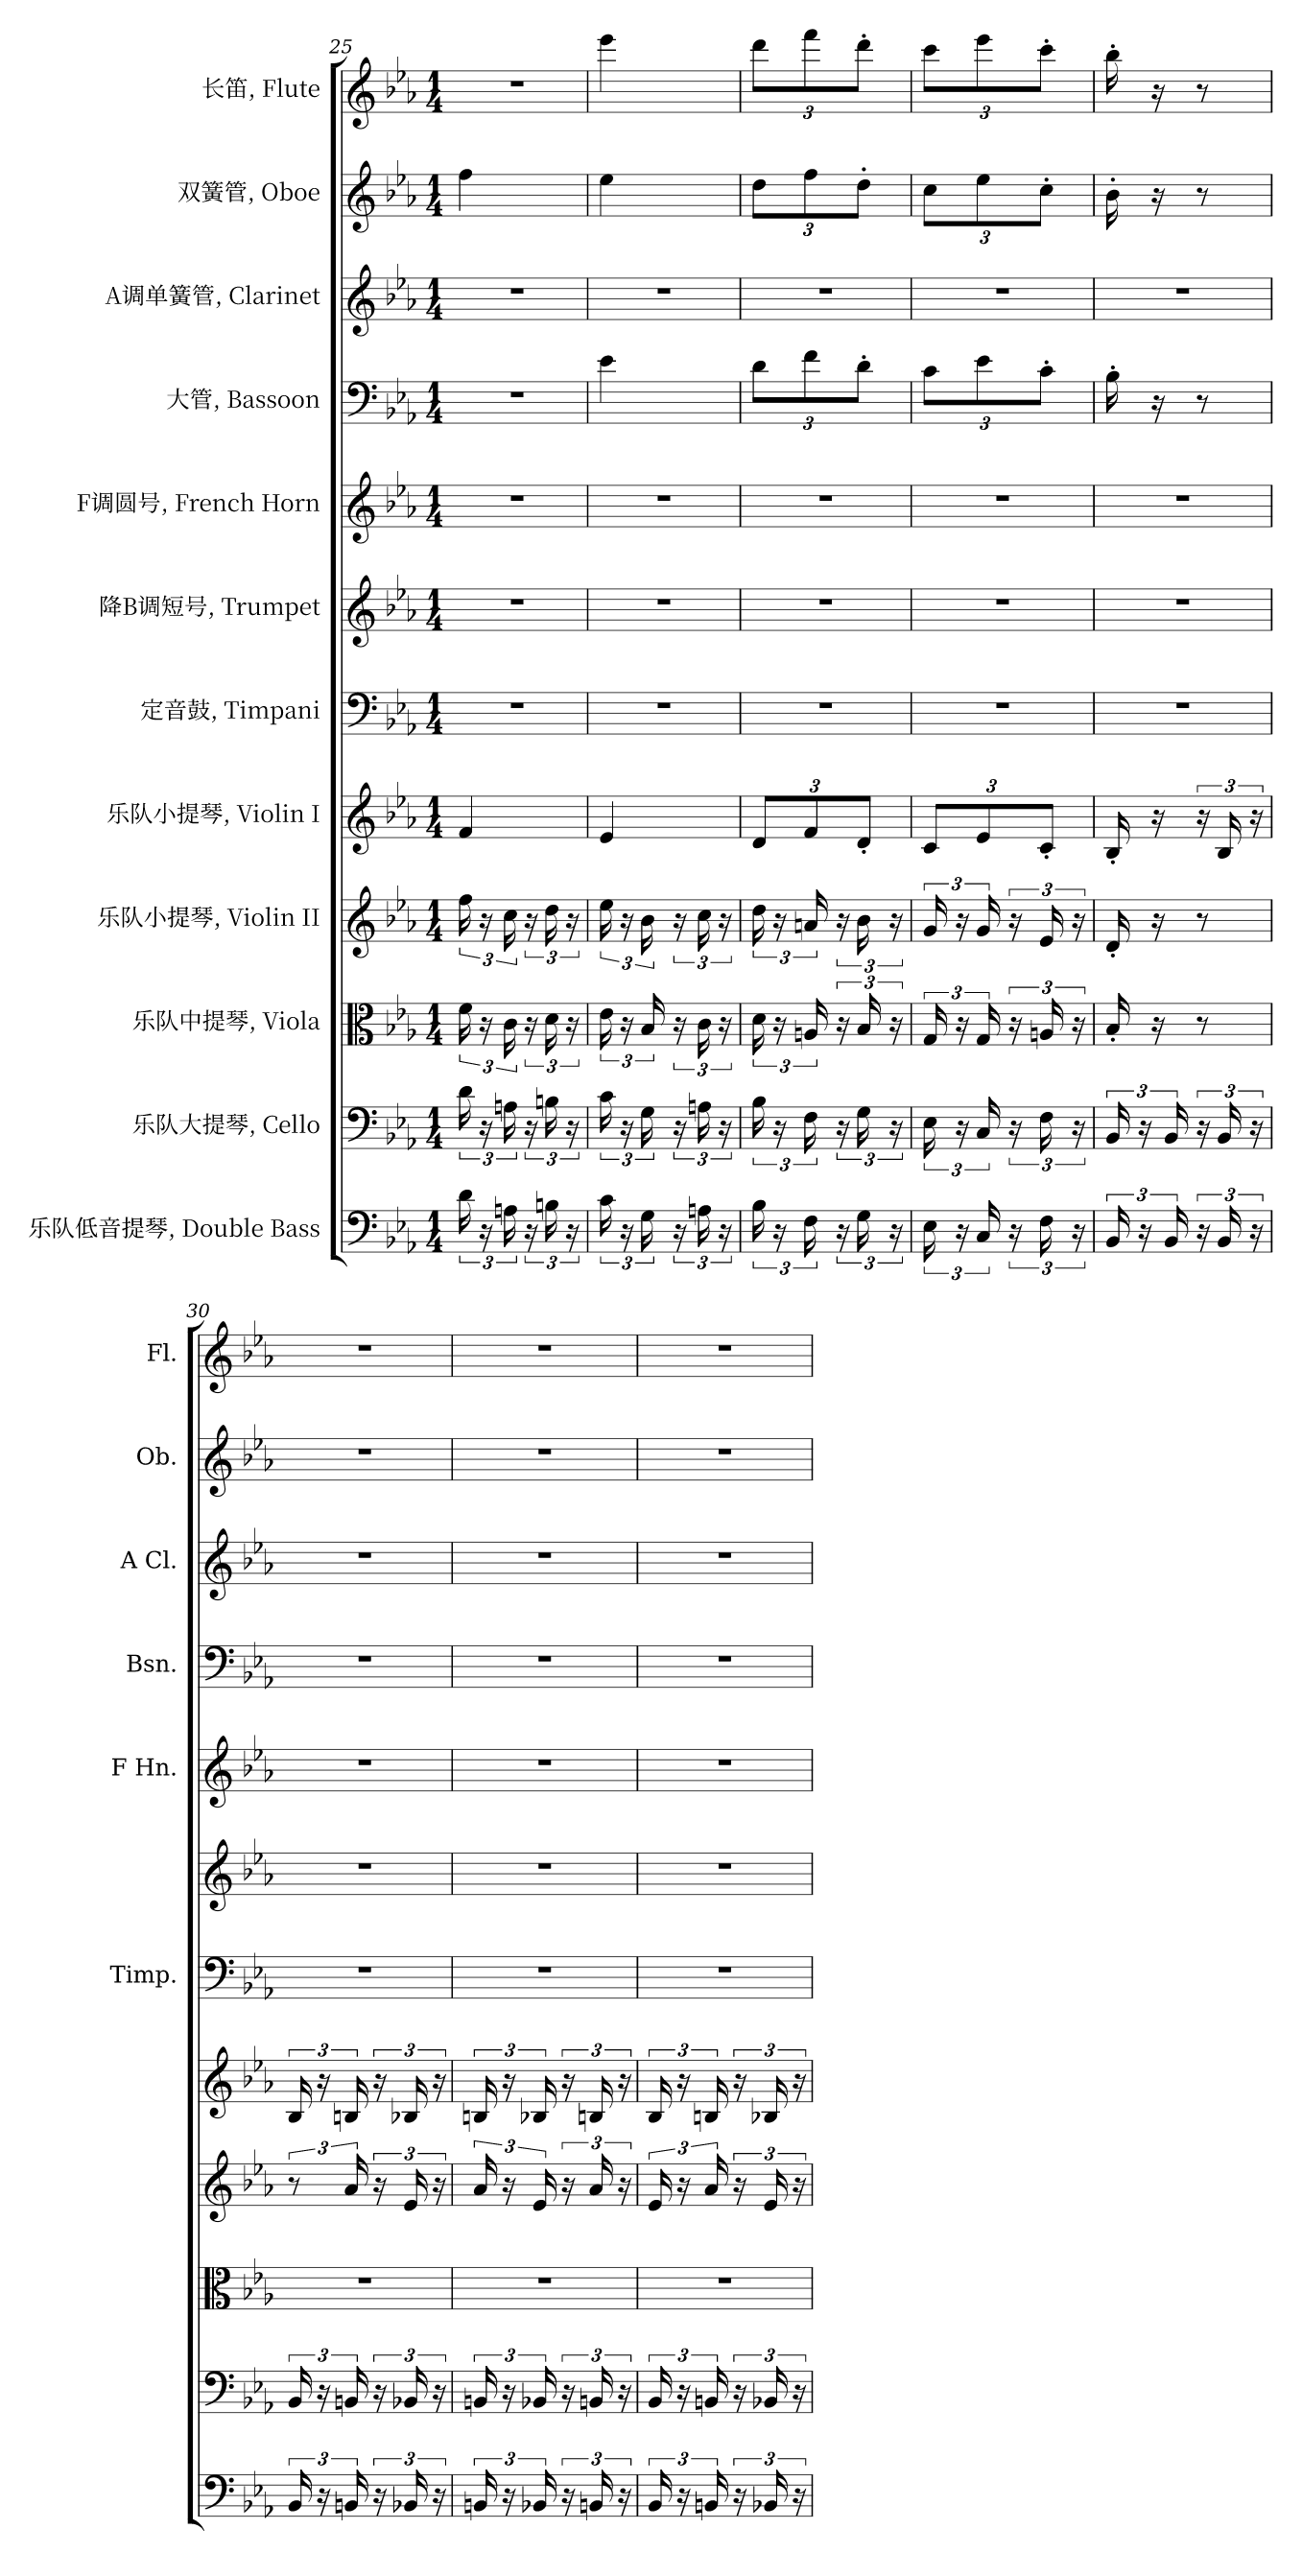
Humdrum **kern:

**kern	**kern	**kern	**kern	**kern	**kern	**kern	**kern	**kern	**kern	**kern	**kern
*part12	*part11	*part10	*part9	*part8	*part7	*part6	*part5	*part4	*part3	*part2	*part1
*staff12	*staff11	*staff10	*staff9	*staff8	*staff7	*staff6	*staff5	*staff4	*staff3	*staff2	*staff1
*I"乐队低音提琴, Double Bass	*I"乐队大提琴, Cello	*I"乐队中提琴, Viola	*I"乐队小提琴, Violin II	*I"乐队小提琴, Violin I	*I"定音鼓, Timpani	*I"降B调短号, Trumpet	*I"F调圆号, French Horn	*I"大管, Bassoon	*I"A调单簧管, Clarinet	*I"双簧管, Oboe	*I"长笛, Flute
*	*	*	*	*	*I'Timp.	*	*I'F Hn.	*I'Bsn.	*I'A Cl.	*I'Ob.	*I'Fl.
*clefF4	*clefF4	*clefC3	*clefG2	*clefG2	*clefF4	*clefG2	*clefG2	*clefF4	*clefG2	*clefG2	*clefG2
*ITrd7c12	*	*	*	*	*	*ITrd1c2	*ITrd4c7	*	*ITrd2c3	*	*
*k[b-e-a-]	*k[b-e-a-]	*k[b-e-a-]	*k[b-e-a-]	*k[b-e-a-]	*k[b-e-a-]	*k[b-e-a-d-g-]	*k[b-e-a-d-]	*k[b-e-a-]	*k[]	*k[b-e-a-]	*k[b-e-a-]
*M1/4	*M1/4	*M1/4	*M1/4	*M1/4	*M1/4	*M1/4	*M1/4	*M1/4	*M1/4	*M1/4	*M1/4
=25	=25	=25	=25	=25	=25	=25	=25	=25	=25	=25	=25
24D\	24d\	24f\	24ff\	4f/	4r	4r	4r	4r	4r	4ff\	4r
24r	24r	24r	24r	.	.	.	.	.	.	.	.
24AAn\	24An\	24c\	24cc\	.	.	.	.	.	.	.	.
24r	24r	24r	24r	.	.	.	.	.	.	.	.
24BBn\	24Bn\	24d\	24dd\	.	.	.	.	.	.	.	.
24r	24r	24r	24r	.	.	.	.	.	.	.	.
!!LO:PB:g=z
=26	=26	=26	=26	=26	=26	=26	=26	=26	=26	=26	=26
24C\	24c\	24e-\	24ee-\	4e-/	4r	4r	4r	4e-\	4r	4ee-\	4eee-\
24r	24r	24r	24r	.	.	.	.	.	.	.	.
24GG\	24G\	24B-/	24b-\	.	.	.	.	.	.	.	.
24r	24r	24r	24r	.	.	.	.	.	.	.	.
24AAn\	24An\	24c\	24cc\	.	.	.	.	.	.	.	.
24r	24r	24r	24r	.	.	.	.	.	.	.	.
=27	=27	=27	=27	=27	=27	=27	=27	=27	=27	=27	=27
*	*	*	*	*Xbrackettup	*	*	*	*Xbrackettup	*	*Xbrackettup	*Xbrackettup
24BB-\	24B-\	24d\	24dd\	12d/L	4r	4r	4r	12d\L	4r	12dd\L	12ddd\L
24r	24r	24r	24r	.	.	.	.	.	.	.	.
24FF\	24F\	24An/	24an/	12f/	.	.	.	12f\	.	12ff\	12fff\
24r	24r	24r	24r	.	.	.	.	.	.	.	.
24GG\	24G\	24B-/	24b-\	12d'/J	.	.	.	12d'\J	.	12dd'\J	12ddd'\J
24r	24r	24r	24r	.	.	.	.	.	.	.	.
=28	=28	=28	=28	=28	=28	=28	=28	=28	=28	=28	=28
24EE-\	24E-\	24G/	24g/	12c/L	4r	4r	4r	12c\L	4r	12cc\L	12ccc\L
24r	24r	24r	24r	.	.	.	.	.	.	.	.
24CC/	24C/	24G/	24g/	12e-/	.	.	.	12e-\	.	12ee-\	12eee-\
24r	24r	24r	24r	.	.	.	.	.	.	.	.
24FF\	24F\	24An/	24e-/	12c'/J	.	.	.	12c'\J	.	12cc'\J	12ccc'\J
24r	24r	24r	24r	.	.	.	.	.	.	.	.
=29	=29	=29	=29	=29	=29	=29	=29	=29	=29	=29	=29
24BBB-/	24BB-/	16B-'/	16d'/	16B-'/	4r	4r	4r	16B-'\	4r	16b-'\	16bb-'\
24r	24r	.	.	.	.	.	.	.	.	.	.
.	.	16r	16r	16r	.	.	.	16r	.	16r	16r
24BBB-/	24BB-/	.	.	.	.	.	.	.	.	.	.
*	*	*	*	*brackettup	*	*	*	*	*	*	*
24r	24r	8r	8r	24r	.	.	.	8r	.	8r	8r
24BBB-/	24BB-/	.	.	24B-/	.	.	.	.	.	.	.
24r	24r	.	.	24r	.	.	.	.	.	.	.
!!LO:PB:g=z
=30	=30	=30	=30	=30	=30	=30	=30	=30	=30	=30	=30
24BBB-/	24BB-/	4r	12r	24B-/	4r	4r	4r	4r	4r	4r	4r
24r	24r	.	.	24r	.	.	.	.	.	.	.
24BBBn/	24BBn/	.	24a-/	24Bn/	.	.	.	.	.	.	.
24r	24r	.	24r	24r	.	.	.	.	.	.	.
24BBB-X/	24BB-X/	.	24e-/	24B-X/	.	.	.	.	.	.	.
24r	24r	.	24r	24r	.	.	.	.	.	.	.
=31	=31	=31	=31	=31	=31	=31	=31	=31	=31	=31	=31
24BBBn/	24BBn/	4r	24a-/	24Bn/	4r	4r	4r	4r	4r	4r	4r
24r	24r	.	24r	24r	.	.	.	.	.	.	.
24BBB-X/	24BB-X/	.	24e-/	24B-X/	.	.	.	.	.	.	.
24r	24r	.	24r	24r	.	.	.	.	.	.	.
24BBBn/	24BBn/	.	24a-/	24Bn/	.	.	.	.	.	.	.
24r	24r	.	24r	24r	.	.	.	.	.	.	.
=32	=32	=32	=32	=32	=32	=32	=32	=32	=32	=32	=32
24BBB-/	24BB-/	4r	24e-/	24B-/	4r	4r	4r	4r	4r	4r	4r
24r	24r	.	24r	24r	.	.	.	.	.	.	.
24BBBn/	24BBn/	.	24a-/	24Bn/	.	.	.	.	.	.	.
24r	24r	.	24r	24r	.	.	.	.	.	.	.
24BBB-X/	24BB-X/	.	24e-/	24B-X/	.	.	.	.	.	.	.
24r	24r	.	24r	24r	.	.	.	.	.	.	.
=	=	=	=	=	=	=	=	=	=	=	=
*-	*-	*-	*-	*-	*-	*-	*-	*-	*-	*-	*-
